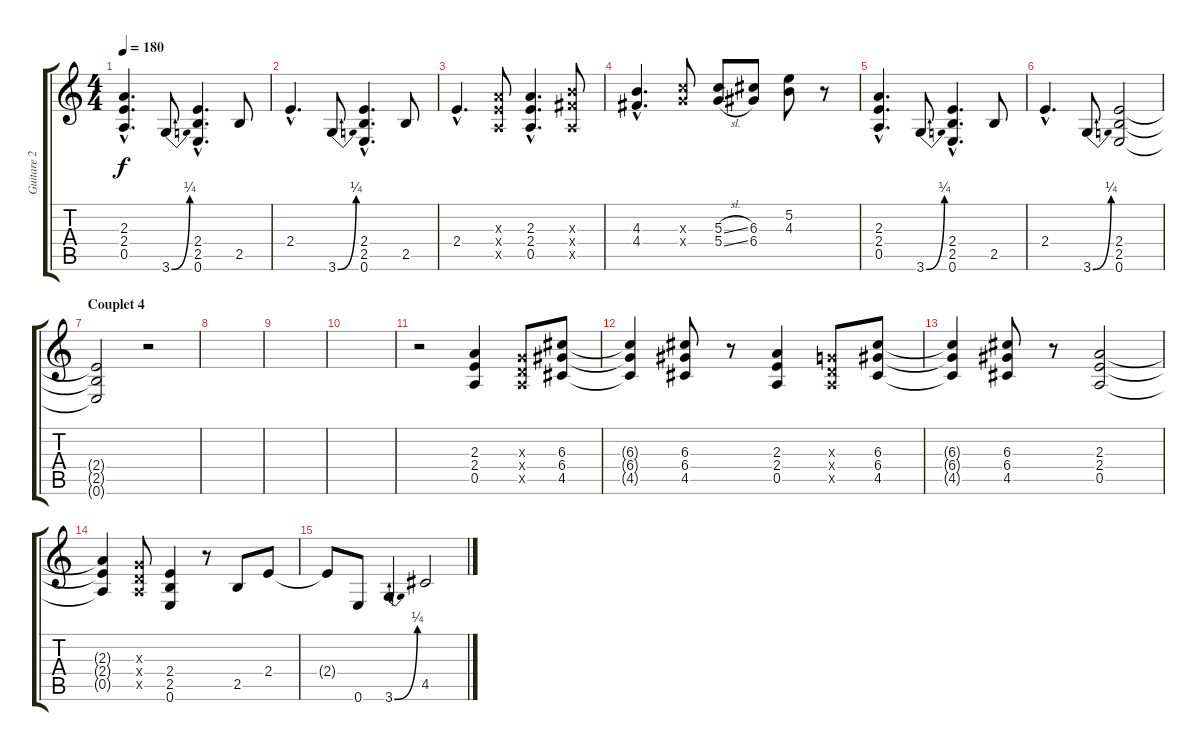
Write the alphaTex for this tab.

\track ("Guitare 2" "Guitare 2") {instrument electricguitarclean}
\staff {score tabs}
\tuning (E4 B3 G3 D3 A2 E2) {hide}
\ts (4 4)
\tempo 180
\clef g2
\ks c
(2.3{hac} 2.4{hac} 0.5{hac}).4{d dy f} 3.6{be (bend 0 0 60 1)}.8 (2.4{hac} 2.5{hac} 0.6{hac}).4{d} 2.5.8 |
2.4{hac}.4{d} 3.6{be (bend 0 0 60 1)}.8 (2.4{hac} 2.5{hac} 0.6{hac}).4{d} 2.5.8 |
2.4{hac}.4{d} (2.3{x} 2.4{x} 0.5{x}).8 (2.3{hac} 2.4{hac} 0.5{hac}).4{d} (4.3{x} 4.4{x} 0.5{x}).8 |
(4.3{hac} 4.4{hac}).4{d} (5.3{x} 5.4{x}).8 (5.3{sl} 5.4{sl}).8 (6.3 6.4).8 (5.2 4.3).8 r.8 |
(2.3{hac} 2.4{hac} 0.5{hac}).4{d} 3.6{be (bend 0 0 60 1)}.8 (2.4{hac} 2.5{hac} 0.6{hac}).4{d} 2.5.8 |
2.4{hac}.4{d} 3.6{be (bend 0 0 60 1)}.8 (2.4 2.5 0.6).2 |
\section ("" "Couplet 4")
(2.4{t} 2.5{t} 0.6{t}).2 r.2 |
|
|
|
r.2 (2.3 2.4 0.5).4 (0.3{x} 0.4{x} 0.5{x}).8 (6.3 6.4 4.5).8 |
(6.3{t} 6.4{t} 4.5{t}).4 (6.3 6.4 4.5).8 r.8 (2.3 2.4 0.5).4 (0.3{x} 0.4{x} 0.5{x}).8 (6.3 6.4 4.5).8 |
(6.3{t} 6.4{t} 4.5{t}).4 (6.3 6.4 4.5).8 r.8 (2.3 2.4 0.5).2 |
(2.3{t} 2.4{t} 0.5{t}).4 (0.3{x} 0.4{x} 0.5{x}).8 (2.4 2.5 0.6).4 r.8 2.5.8 2.4.8 |
2.4{t}.8 0.6.8 3.6{be (bend 0 0 60 1)}.4 4.5.2
